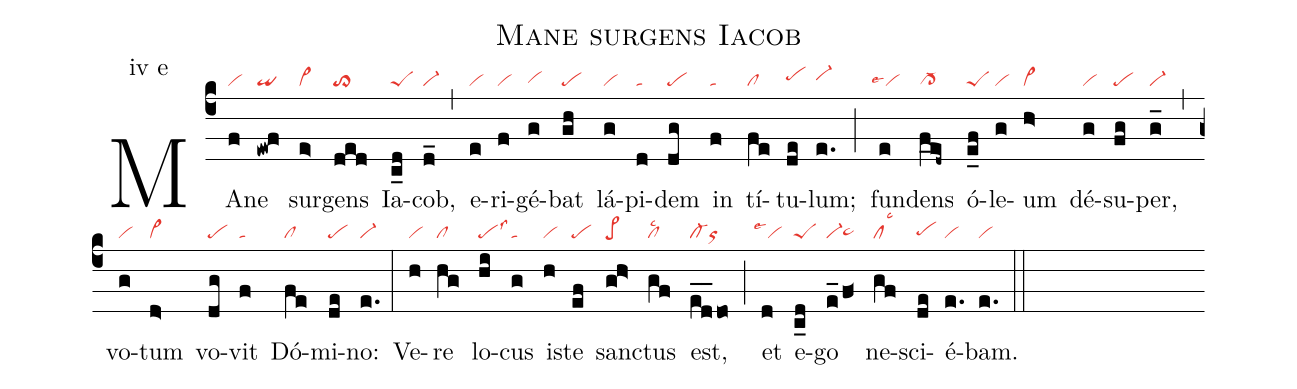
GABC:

name: Mane surgens Iacob;
annotation: iv e;
mode: 4;
nabc-lines: 1;
%%
(c4)
MA(f|vi)ne(ew!f|qi) sur(e>|vi>)gens(ded|to>) Ia(c_d|peS)cob,(d_|vi-) (,)
e(e|vi)ri(f|vi)gé(g|vihg)bat(gh|pe) lá(g|vi)pi(d|ta)dem(dg|pe) in(f|ta) tí(fe|cl)tu(de|pehh)lum;(e.|vi-hh) (;)
fun(e|``vilse4)dens(f_ed~|cl->) ó(e_f|peS)le(g|vi)um(h>|vi>) dé(g|vi)su(fg|pe)per,(g_|vi-) (,)
vo(g|vi)tum(d>|vi>) vo(dg|pe)vit(f|ta) Dó(fe|cl)mi(de|pe)no:(e.|vi-) (:)
Ve(h|vi)re(hg|cl) lo(hi|pelss3)cus(g|ta) i(h|vi)ste(ef|pe) san(gh>|pe>)ctus(gf|cllsc2) est,(ed__do|cl-or) (;)
et(d|``vilse1) e(c_d|peS)go(e_/f<|vi-ta>hg) ne(gf|cllsc3)sci(de|pehg)é(e.|vi)bam.(e.|vi) (::)
